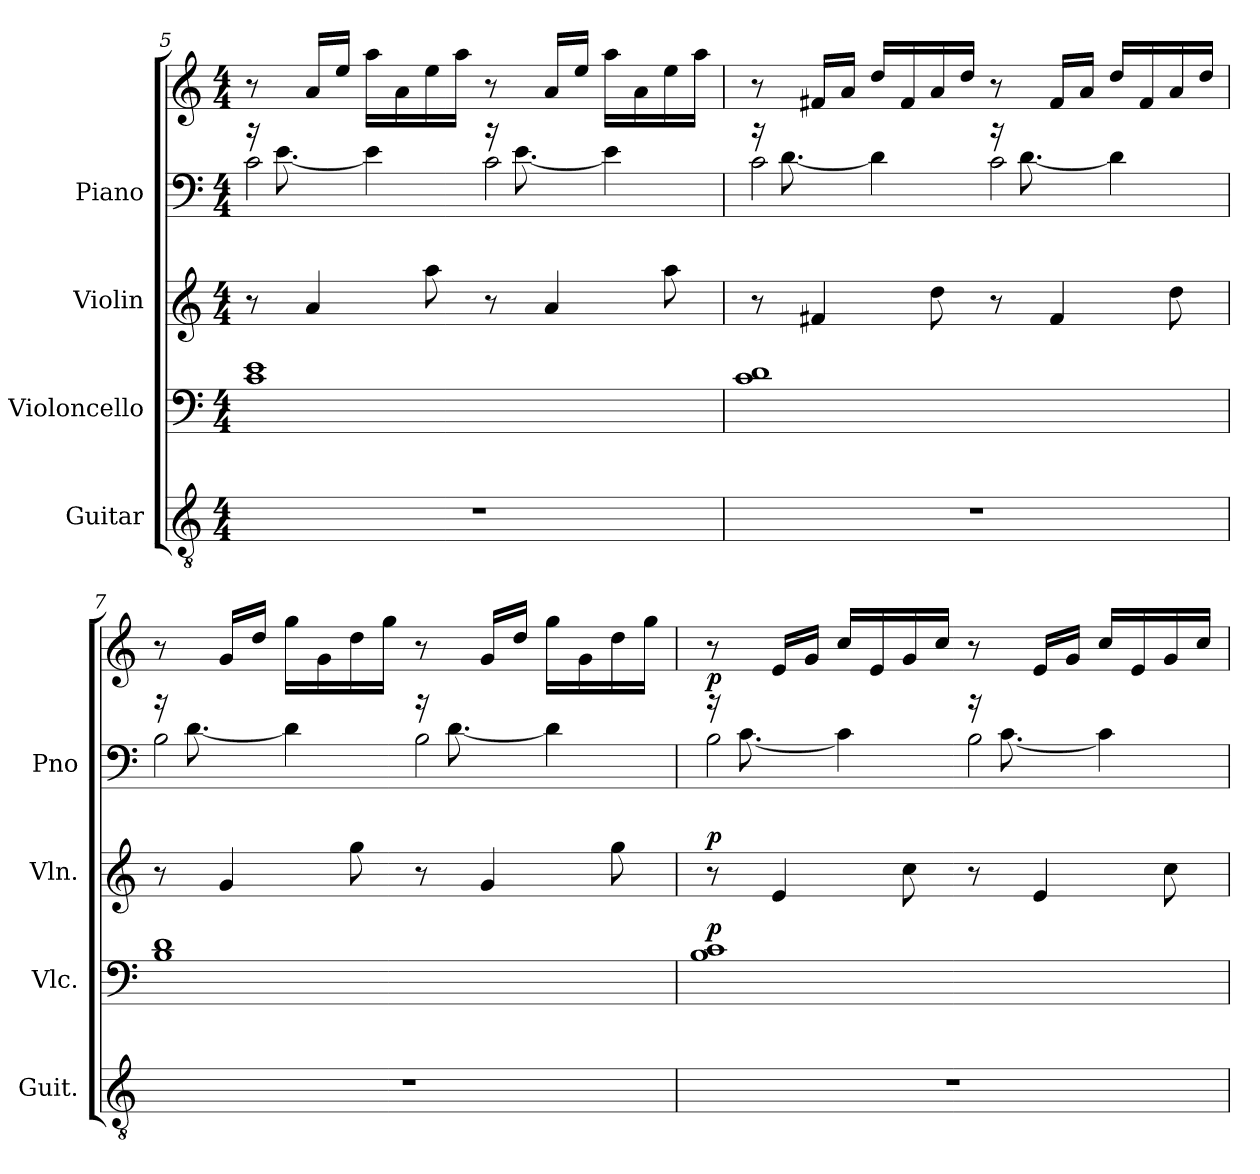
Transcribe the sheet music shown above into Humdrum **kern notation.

**kern	**kern	**dynam	**kern	**dynam	**kern	**kern	**dynam
*part4	*part3	*part3	*part2	*part2	*part1	*part1	*part1
*staff5	*staff4	*staff4	*staff3	*staff3	*staff2	*staff1	*staff1/2
*I"Guitar	*I"Violoncello	*	*I"Violin	*	*I"Piano	*	*
*I'Guit.	*I'Vlc.	*	*I'Vln.	*	*I'Pno	*	*
*clefGv2	*clefF4	*	*clefG2	*	*clefF4	*clefG2	*
*k[]	*k[]	*	*k[]	*	*k[]	*k[]	*
*C:	*C:	*	*C:	*	*C:	*C:	*
*M4/4	*M4/4	*	*M4/4	*	*M4/4	*M4/4	*
=5	=5	=5	=5	=5	=5	=5	=5
*	*	*	*	*	*^	*	*
1r	1c 1e	.	8r	.	2c\	16rb	8r	.
.	.	.	.	.	.	[8.e\	.	.
.	.	.	4a/	.	.	.	16a/LL	.
.	.	.	.	.	.	.	16ee/JJ	.
.	.	.	.	.	.	4e\]	16aa\LL	.
.	.	.	.	.	.	.	16a\	.
.	.	.	8aa\	.	.	.	16ee\	.
.	.	.	.	.	.	.	16aa\JJ	.
.	.	.	8r	.	2c\	16rb	8r	.
.	.	.	.	.	.	[8.e\	.	.
.	.	.	4a/	.	.	.	16a/LL	.
.	.	.	.	.	.	.	16ee/JJ	.
.	.	.	.	.	.	4e\]	16aa\LL	.
.	.	.	.	.	.	.	16a\	.
.	.	.	8aa\	.	.	.	16ee\	.
.	.	.	.	.	.	.	16aa\JJ	.
=6	=6	=6	=6	=6	=6	=6	=6	=6
1r	1c 1d	.	8r	.	2c\	16rb	8r	.
.	.	.	.	.	.	[8.d\	.	.
.	.	.	4f#X/	.	.	.	16f#X/LL	.
.	.	.	.	.	.	.	16a/JJ	.
.	.	.	.	.	.	4d\]	16dd/LL	.
.	.	.	.	.	.	.	16f#/	.
.	.	.	8dd\	.	.	.	16a/	.
.	.	.	.	.	.	.	16dd/JJ	.
.	.	.	8r	.	2c\	16rb	8r	.
.	.	.	.	.	.	[8.d\	.	.
.	.	.	4f#/	.	.	.	16f#/LL	.
.	.	.	.	.	.	.	16a/JJ	.
.	.	.	.	.	.	4d\]	16dd/LL	.
.	.	.	.	.	.	.	16f#/	.
.	.	.	8dd\	.	.	.	16a/	.
.	.	.	.	.	.	.	16dd/JJ	.
!!LO:PB:g=z
=7	=7	=7	=7	=7	=7	=7	=7	=7
1r	1B 1d	.	8r	.	2B\	16rb	8r	.
.	.	.	.	.	.	[8.d\	.	.
.	.	.	4g/	.	.	.	16g/LL	.
.	.	.	.	.	.	.	16dd/JJ	.
.	.	.	.	.	.	4d\]	16gg\LL	.
.	.	.	.	.	.	.	16g\	.
.	.	.	8gg\	.	.	.	16dd\	.
.	.	.	.	.	.	.	16gg\JJ	.
.	.	.	8r	.	2B\	16rb	8r	.
.	.	.	.	.	.	[8.d\	.	.
.	.	.	4g/	.	.	.	16g/LL	.
.	.	.	.	.	.	.	16dd/JJ	.
.	.	.	.	.	.	4d\]	16gg\LL	.
.	.	.	.	.	.	.	16g\	.
.	.	.	8gg\	.	.	.	16dd\	.
.	.	.	.	.	.	.	16gg\JJ	.
=8	=8	=8	=8	=8	=8	=8	=8	=8
!	!	!LO:DY:a	!	!LO:DY:a	!	!	!	!LO:DY:a=2
1r	1B 1c	p	8r	p	2B\	16rb	8r	p
.	.	.	.	.	.	[8.c\	.	.
.	.	.	4e/	.	.	.	16e/LL	.
.	.	.	.	.	.	.	16g/JJ	.
.	.	.	.	.	.	4c\]	16cc/LL	.
.	.	.	.	.	.	.	16e/	.
.	.	.	8cc\	.	.	.	16g/	.
.	.	.	.	.	.	.	16cc/JJ	.
.	.	.	8r	.	2B\	16rb	8r	.
.	.	.	.	.	.	[8.c\	.	.
.	.	.	4e/	.	.	.	16e/LL	.
.	.	.	.	.	.	.	16g/JJ	.
.	.	.	.	.	.	4c\]	16cc/LL	.
.	.	.	.	.	.	.	16e/	.
.	.	.	8cc\	.	.	.	16g/	.
.	.	.	.	.	.	.	16cc/JJ	.
*	*	*	*	*	*v	*v	*	*
=	=	=	=	=	=	=	=
*-	*-	*-	*-	*-	*-	*-	*-
